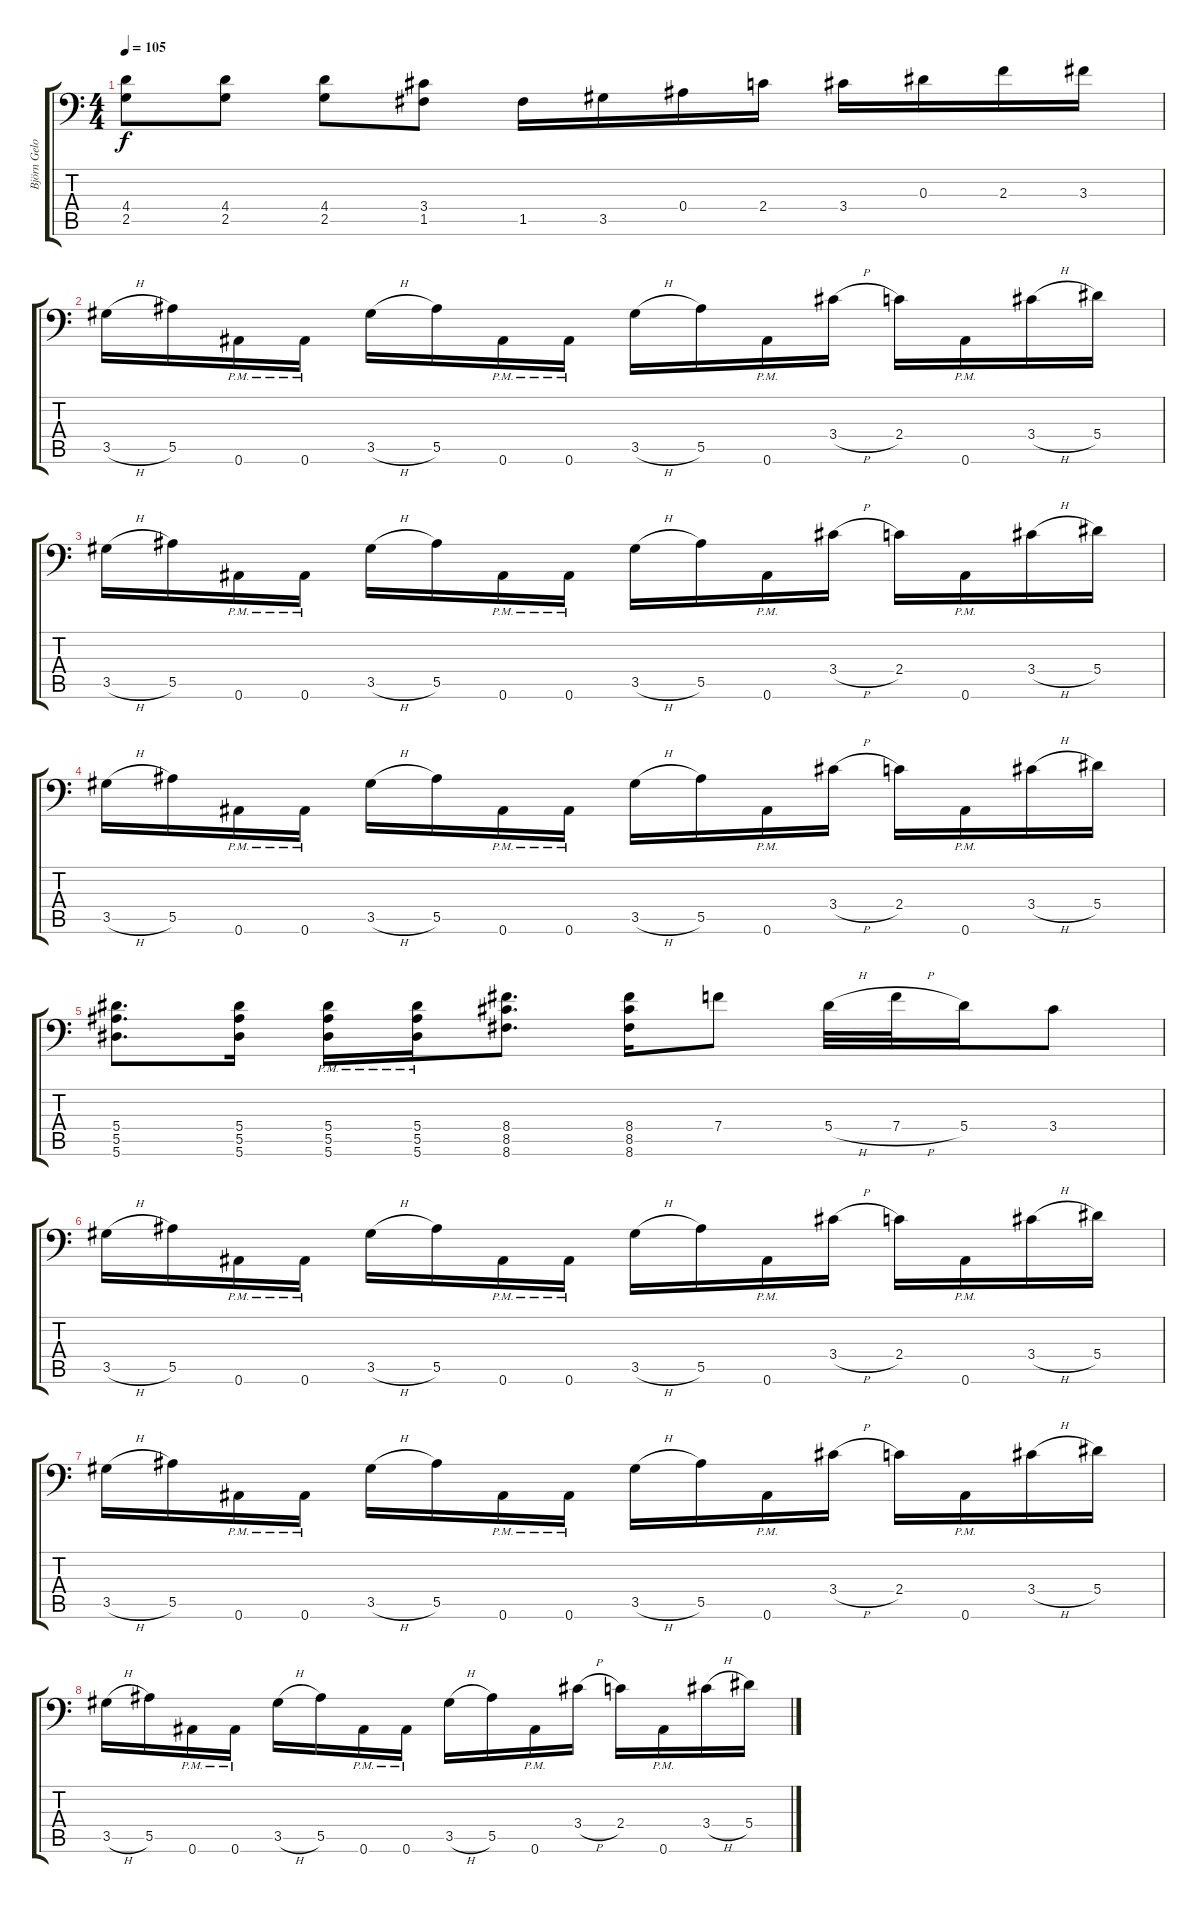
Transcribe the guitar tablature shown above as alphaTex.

\track ("Björn Gelotte" "Björn Gelo") {instrument distortionguitar}
\staff {score tabs}
\tuning (C4 G3 Eb3 Bb2 F2 Bb1) {hide}
\ts (4 4)
\tempo 105
\clef f4
\ks c
(4.4 2.5).8{dy f} (4.4 2.5).8 (4.4 2.5).8 (3.4 1.5).8 1.5.16 3.5.16 0.4.16 2.4.16 3.4.16 0.3.16 2.3.16 3.3.16 |
3.5{h}.16{balance 12} 5.5.16 0.6{pm}.16 0.6{pm}.16 3.5{h}.16 5.5.16 0.6{pm}.16 0.6{pm}.16 3.5{h}.16 5.5.16 0.6{pm}.16 3.4{h}.16 2.4.16 0.6{pm}.16 3.4{h}.16 5.4.16 |
3.5{h}.16 5.5.16 0.6{pm}.16 0.6{pm}.16 3.5{h}.16 5.5.16 0.6{pm}.16 0.6{pm}.16 3.5{h}.16 5.5.16 0.6{pm}.16 3.4{h}.16 2.4.16 0.6{pm}.16 3.4{h}.16 5.4.16 |
3.5{h}.16 5.5.16 0.6{pm}.16 0.6{pm}.16 3.5{h}.16 5.5.16 0.6{pm}.16 0.6{pm}.16 3.5{h}.16 5.5.16 0.6{pm}.16 3.4{h}.16 2.4.16 0.6{pm}.16 3.4{h}.16 5.4.16 |
(5.4 5.5 5.6).8{d} (5.4 5.5 5.6).16 (5.4{pm} 5.5{pm} 5.6{pm}).16 (5.4{pm} 5.5{pm} 5.6{pm}).16 (8.4 8.5 8.6).8{d} (8.4 8.5 8.6).16 7.4.8 5.4{h}.32 7.4{h}.32 5.4.16 3.4.8 |
3.5{h}.16 5.5.16 0.6{pm}.16 0.6{pm}.16 3.5{h}.16 5.5.16 0.6{pm}.16 0.6{pm}.16 3.5{h}.16 5.5.16 0.6{pm}.16 3.4{h}.16 2.4.16 0.6{pm}.16 3.4{h}.16 5.4.16 |
3.5{h}.16 5.5.16 0.6{pm}.16 0.6{pm}.16 3.5{h}.16 5.5.16 0.6{pm}.16 0.6{pm}.16 3.5{h}.16 5.5.16 0.6{pm}.16 3.4{h}.16 2.4.16 0.6{pm}.16 3.4{h}.16 5.4.16 |
3.5{h}.16 5.5.16 0.6{pm}.16 0.6{pm}.16 3.5{h}.16 5.5.16 0.6{pm}.16 0.6{pm}.16 3.5{h}.16 5.5.16 0.6{pm}.16 3.4{h}.16 2.4.16 0.6{pm}.16 3.4{h}.16 5.4.16
